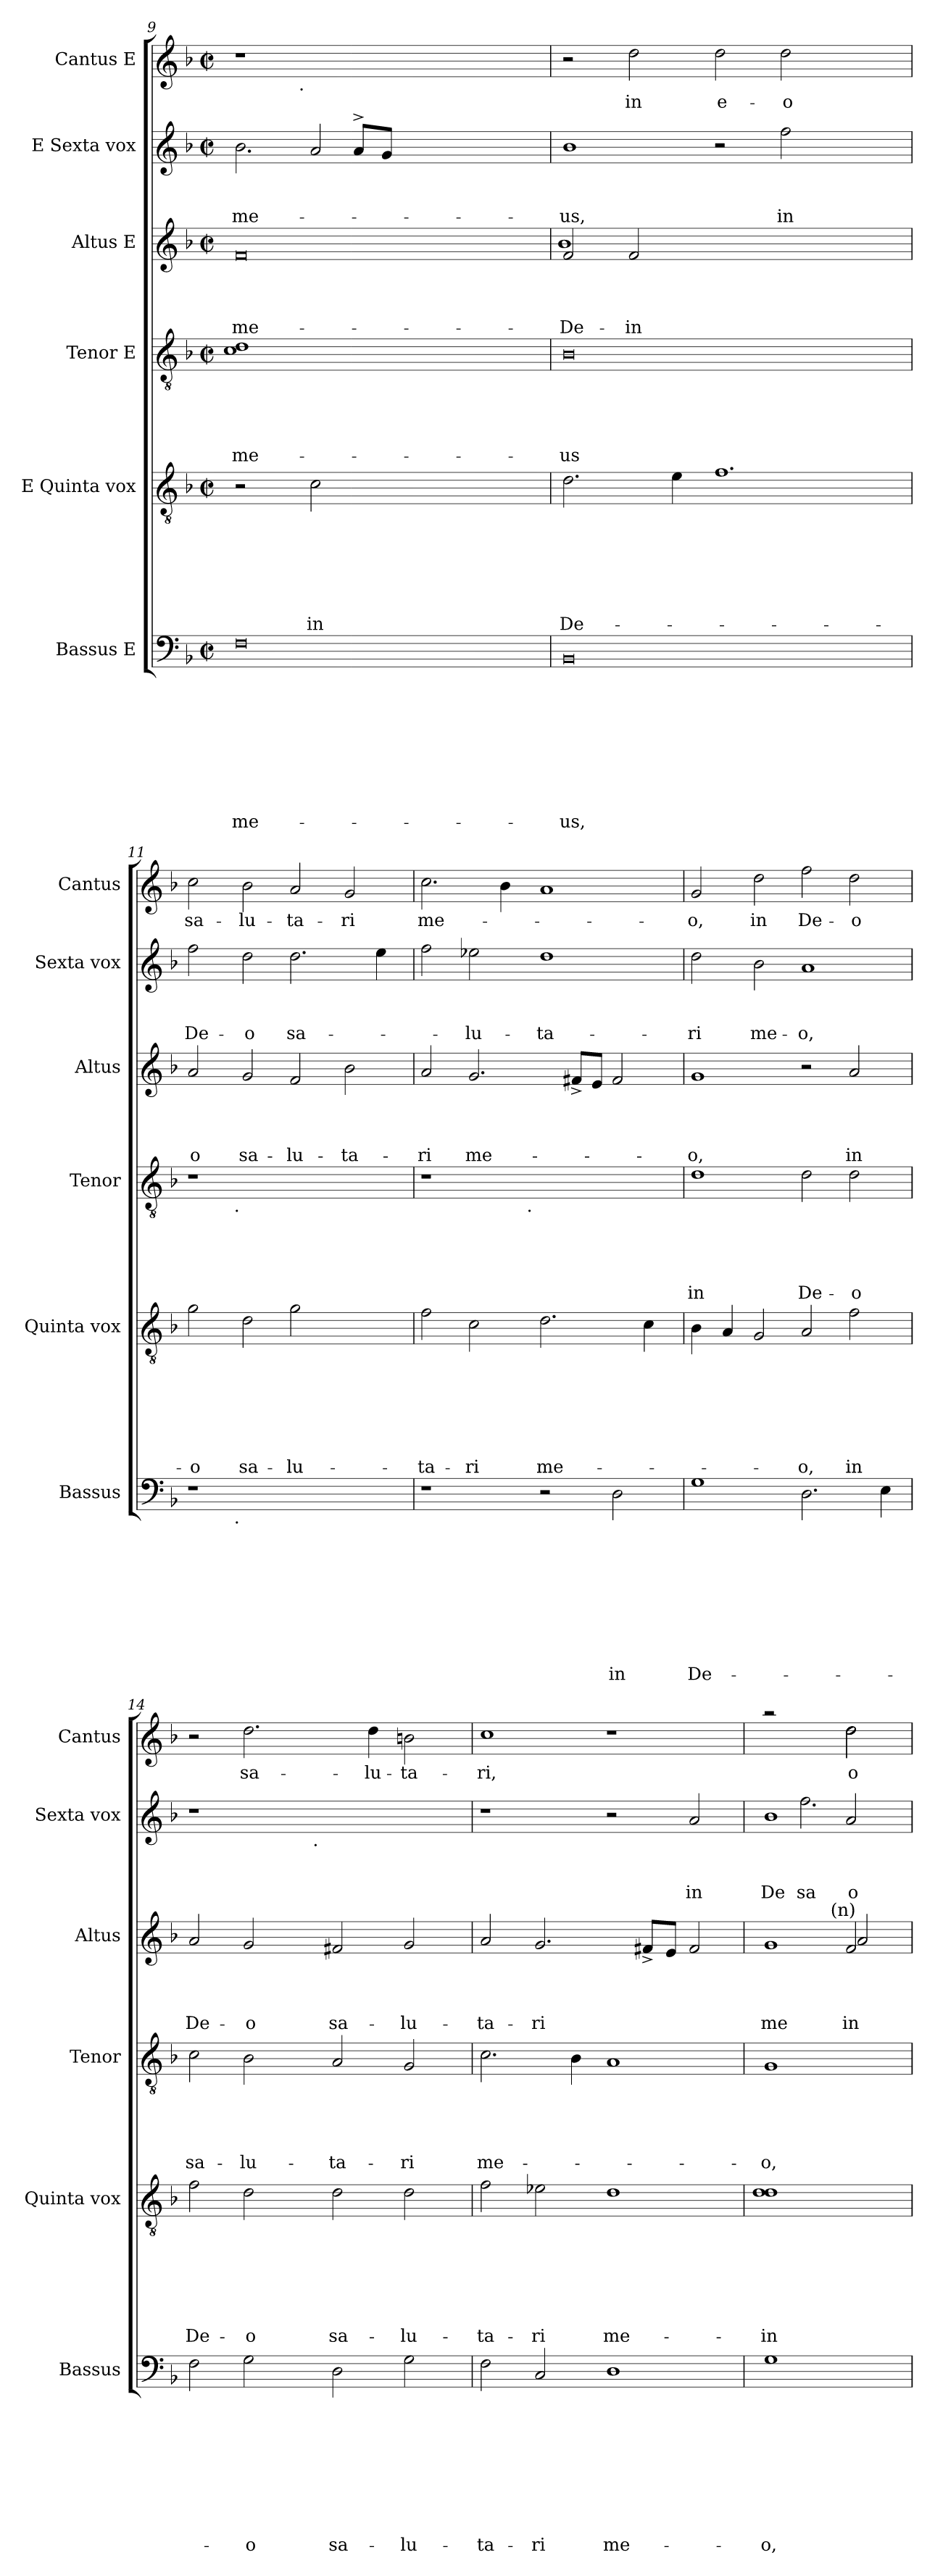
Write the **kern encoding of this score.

**kern	**text	**text	**text	**text	**text	**text	**text	**text	**text	**kern	**text	**text	**text	**text	**text	**text	**text	**kern	**text	**text	**text	**text	**text	**kern	**text	**text	**text	**text	**kern	**text	**text	**text	**kern	**text
*part6	*part6	*part6	*part6	*part6	*part6	*part6	*part6	*part6	*part6	*part5	*part5	*part5	*part5	*part5	*part5	*part5	*part5	*part4	*part4	*part4	*part4	*part4	*part4	*part3	*part3	*part3	*part3	*part3	*part2	*part2	*part2	*part2	*part1	*part1
*staff6	*staff6	*staff6	*staff6	*staff6	*staff6	*staff6	*staff6	*staff6	*staff6	*staff5	*staff5	*staff5	*staff5	*staff5	*staff5	*staff5	*staff5	*staff4	*staff4	*staff4	*staff4	*staff4	*staff4	*staff3	*staff3	*staff3	*staff3	*staff3	*staff2	*staff2	*staff2	*staff2	*staff1	*staff1
*I"Bassus E	*	*	*	*	*	*	*	*	*	*I"E Quinta vox	*	*	*	*	*	*	*	*I"Tenor E	*	*	*	*	*	*I"Altus E	*	*	*	*	*I"E Sexta vox	*	*	*	*I"Cantus E	*
*I'Bassus	*	*	*	*	*	*	*	*	*	*I'Quinta vox	*	*	*	*	*	*	*	*I'Tenor	*	*	*	*	*	*I'Altus	*	*	*	*	*I'Sexta vox	*	*	*	*I'Cantus	*
*clefF4	*	*	*	*	*	*	*	*	*	*clefGv2	*	*	*	*	*	*	*	*clefGv2	*	*	*	*	*	*clefG2	*	*	*	*	*clefG2	*	*	*	*clefG2	*
*k[b-]	*	*	*	*	*	*	*	*	*	*k[b-]	*	*	*	*	*	*	*	*k[b-]	*	*	*	*	*	*k[b-]	*	*	*	*	*k[b-]	*	*	*	*k[b-]	*
*F:	*	*	*	*	*	*	*	*	*	*F:	*	*	*	*	*	*	*	*F:	*	*	*	*	*	*F:	*	*	*	*	*F:	*	*	*	*F:	*
*M2/2	*	*	*	*	*	*	*	*	*	*M2/2	*	*	*	*	*	*	*	*M2/2	*	*	*	*	*	*M2/2	*	*	*	*	*M2/2	*	*	*	*M2/2	*
*met(c|)	*	*	*	*	*	*	*	*	*	*met(c|)	*	*	*	*	*	*	*	*met(c|)	*	*	*	*	*	*met(c|)	*	*	*	*	*met(c|)	*	*	*	*met(c|)	*
=9	=9	=9	=9	=9	=9	=9	=9	=9	=9	=9	=9	=9	=9	=9	=9	=9	=9	=9	=9	=9	=9	=9	=9	=9	=9	=9	=9	=9	=9	=9	=9	=9	=9	=9
!	!	!	!	!	!	!	!	!	!LO:LY:b	!	!	!	!	!	!	!	!	!	!	!	!	!	!LO:LY:b	!	!	!	!	!LO:LY:b	!	!	!	!LO:LY:b	!	!
*	*	*	*	*	*	*	*	*	*	*	*	*	*	*	*	*	*	*	*	*	*	*	*	*	*	*	*	*	*^	*	*	*	*^	*
0F	.	.	.	.	.	.	.	.	me-	2r	.	.	.	.	.	.	.	1c 1d	.	.	.	.	me-	0f	.	.	.	me-	2.b-\	2ryy	.	.	me-	1r	4...ryy	.
!	!	!	!	!	!	!	!	!	!	!	!	!	!	!	!	!	!	!	!	!	!	!	!	!	!	!	!	!	!	!	!	!	!	!	!LO:TX:b:t=.	!
.	.	.	.	.	.	.	.	.	.	.	.	.	.	.	.	.	.	.	.	.	.	.	.	.	.	.	.	.	.	.	.	.	.	.	1ryy	.
!	!	!	!	!	!	!	!	!	!	!	!	!	!	!	!	!	!LO:LY:b	!	!	!	!	!	!	!	!	!	!	!	!	!	!	!	!	!	!	!
.	.	.	.	.	.	.	.	.	.	2c\	.	.	.	.	.	.	in	.	.	.	.	.	.	.	.	.	.	.	.	2a/	.	.	.	.	.	.
.	.	.	.	.	.	.	.	.	.	.	.	.	.	.	.	.	.	.	.	.	.	.	.	.	.	.	.	.	8a^>/L	.	.	.	.	.	.	.
.	.	.	.	.	.	.	.	.	.	.	.	.	.	.	.	.	.	.	.	.	.	.	.	.	.	.	.	.	8g/J	.	.	.	.	.	.	.
.	.	.	.	.	.	.	.	.	.	1ryy	.	.	.	.	.	.	.	1ryy	.	.	.	.	.	.	.	.	.	.	1ryy	1ryy	.	.	.	1ryy	.	.
.	.	.	.	.	.	.	.	.	.	.	.	.	.	.	.	.	.	.	.	.	.	.	.	.	.	.	.	.	.	.	.	.	.	.	2ryy	.
.	.	.	.	.	.	.	.	.	.	.	.	.	.	.	.	.	.	.	.	.	.	.	.	.	.	.	.	.	.	.	.	.	.	.	32ryy	.
=10	=10	=10	=10	=10	=10	=10	=10	=10	=10	=10	=10	=10	=10	=10	=10	=10	=10	=10	=10	=10	=10	=10	=10	=10	=10	=10	=10	=10	=10	=10	=10	=10	=10	=10	=10	=10
!	!	!	!	!	!	!	!	!	!LO:LY:b	!	!	!	!	!	!	!	!LO:LY:b	!	!	!	!	!	!LO:LY:b	!	!	!	!	!LO:LY:b	!	!	!	!	!	!	!	!
*	*	*	*	*	*	*	*	*	*	*	*	*	*	*	*	*	*	*	*	*	*	*	*	*^	*	*	*	*	*	*	*	*	*	*	*	*
!	!	!	!	!	!	!	!	!	!	!	!	!	!	!	!	!	!	!	!	!	!	!	!	!	!	!	!	!	!LO:LY:b	!	!	!	!	!LO:LY:b	!	!	!
*	*	*	*	*	*	*	*	*	*	*	*	*	*	*	*	*	*	*	*	*	*	*	*	*	*	*	*	*	*	*v	*v	*	*	*	*	*	*
*	*	*	*	*	*	*	*	*	*	*	*	*	*	*	*	*	*	*	*	*	*	*	*	*	*	*	*	*	*	*	*	*	*	*v	*v	*
0BB-	.	.	.	.	.	.	.	.	-us,	2.d\	.	.	.	.	.	.	De-	0B-	.	.	.	.	-us	2f/	1b-	.	.	.	De-	1b-	.	.	-us,	2r	.
!	!	!	!	!	!	!	!	!	!	!	!	!	!	!	!	!	!	!	!	!	!	!	!	!	!	!	!	!	!LO:LY:b	!	!	!	!	!	!LO:LY:b
.	.	.	.	.	.	.	.	.	.	.	.	.	.	.	.	.	.	.	.	.	.	.	.	2f/	.	.	.	.	in	.	.	.	.	2dd\	in
.	.	.	.	.	.	.	.	.	.	4e\	.	.	.	.	.	.	.	.	.	.	.	.	.	.	.	.	.	.	.	.	.	.	.	.	.
!	!	!	!	!	!	!	!	!	!	!	!	!	!	!	!	!	!	!	!	!	!	!	!	!	!	!	!	!	!	!	!	!	!	!	!LO:LY:b
.	.	.	.	.	.	.	.	.	.	1.f	.	.	.	.	.	.	.	.	.	.	.	.	.	1.ryy	1.ryy	.	.	.	.	2r	.	.	.	2dd\	e-
!	!	!	!	!	!	!	!	!	!	!	!	!	!	!	!	!	!	!	!	!	!	!	!	!	!	!	!	!	!	!	!	!	!LO:LY:b	!	!LO:LY:b:rj
.	.	.	.	.	.	.	.	.	.	.	.	.	.	.	.	.	.	.	.	.	.	.	.	.	.	.	.	.	.	2ff\	.	.	in	2dd\	-o
2ryy	.	.	.	.	.	.	.	.	.	.	.	.	.	.	.	.	.	2ryy	.	.	.	.	.	.	.	.	.	.	.	2ryy	.	.	.	2ryy	.
*	*	*	*	*	*	*	*	*	*	*	*	*	*	*	*	*	*	*	*	*	*	*	*	*v	*v	*	*	*	*	*	*	*	*	*	*
!!LO:PB:g=z
=11	=11	=11	=11	=11	=11	=11	=11	=11	=11	=11	=11	=11	=11	=11	=11	=11	=11	=11	=11	=11	=11	=11	=11	=11	=11	=11	=11	=11	=11	=11	=11	=11	=11	=11
!	!	!	!	!	!	!	!	!	!	!	!	!	!	!	!	!	!LO:LY:b	!	!	!	!	!	!	!	!	!	!	!LO:LY:b	!	!	!	!LO:LY:b	!	!LO:LY:b
*^	*	*	*	*	*	*	*	*	*	*	*	*	*	*	*	*	*	*^	*	*	*	*	*	*	*	*	*	*	*	*	*	*	*	*
1r	4...ryy	.	.	.	.	.	.	.	.	.	2g\	.	.	.	.	.	.	-o	1r	4...ryy	.	.	.	.	.	2a/	.	.	.	-o	2ff\	.	.	De-	2cc\	sa-
!	!	!	!	!	!	!	!	!	!	!	!	!	!	!	!	!	!	!	!	!LO:TX:b:t=.	!	!	!	!	!	!	!	!	!	!	!	!	!	!	!	!
!	!LO:TX:b:t=.	!	!	!	!	!	!	!	!	!	!	!	!	!	!	!	!	!	!	!	!	!	!	!	!	!	!	!	!	!	!	!	!	!	!	!
.	1ryy	.	.	.	.	.	.	.	.	.	.	.	.	.	.	.	.	.	.	1ryy	.	.	.	.	.	.	.	.	.	.	.	.	.	.	.	.
!	!	!	!	!	!	!	!	!	!	!	!	!	!	!	!	!	!	!LO:LY:b	!	!	!	!	!	!	!	!	!	!	!	!LO:LY:b	!	!	!	!LO:LY:b:rj	!	!LO:LY:b
.	.	.	.	.	.	.	.	.	.	.	2d\	.	.	.	.	.	.	sa-	.	.	.	.	.	.	.	2g/	.	.	.	sa-	2dd\	.	.	-o	2b-\	-lu-
!	!	!	!	!	!	!	!	!	!	!	!	!	!	!	!	!	!	!LO:LY:b:rj	!	!	!	!	!	!	!	!	!	!	!	!LO:LY:b	!	!	!	!LO:LY:b	!	!LO:LY:b
1ryy	.	.	.	.	.	.	.	.	.	.	2g\	.	.	.	.	.	.	-lu-	1ryy	.	.	.	.	.	.	2f/	.	.	.	-lu-	2.dd\	.	.	sa-	2a/	-ta-
.	2ryy	.	.	.	.	.	.	.	.	.	.	.	.	.	.	.	.	.	.	2ryy	.	.	.	.	.	.	.	.	.	.	.	.	.	.	.	.
!	!	!	!	!	!	!	!	!	!	!	!	!	!	!	!	!	!	!	!	!	!	!	!	!	!	!	!	!	!	!LO:LY:b	!	!	!	!	!	!LO:LY:b
.	.	.	.	.	.	.	.	.	.	.	2ryy	.	.	.	.	.	.	.	.	.	.	.	.	.	.	2b-\	.	.	.	-ta-	.	.	.	.	2g/	-ri
.	.	.	.	.	.	.	.	.	.	.	.	.	.	.	.	.	.	.	.	.	.	.	.	.	.	.	.	.	.	.	4ee\	.	.	.	.	.
.	32ryy	.	.	.	.	.	.	.	.	.	.	.	.	.	.	.	.	.	.	32ryy	.	.	.	.	.	.	.	.	.	.	.	.	.	.	.	.
=12	=12	=12	=12	=12	=12	=12	=12	=12	=12	=12	=12	=12	=12	=12	=12	=12	=12	=12	=12	=12	=12	=12	=12	=12	=12	=12	=12	=12	=12	=12	=12	=12	=12	=12	=12	=12
!	!	!	!	!	!	!	!	!	!	!	!	!	!	!	!	!	!	!LO:LY:b	!	!	!	!	!	!	!	!	!	!	!	!LO:LY:b	!	!	!	!	!	!LO:LY:b
*v	*v	*	*	*	*	*	*	*	*	*	*	*	*	*	*	*	*	*	*	*	*	*	*	*	*	*	*	*	*	*	*	*	*	*	*	*
1r	.	.	.	.	.	.	.	.	.	2f\	.	.	.	.	.	.	-ta-	1r	2...ryy	.	.	.	.	.	2a/	.	.	.	-ri	2ff\	.	.	.	2.cc\	me-
!	!	!	!	!	!	!	!	!	!	!	!	!	!	!	!	!	!LO:LY:b	!	!	!	!	!	!	!	!	!	!	!	!LO:LY:b	!	!	!	!LO:LY:b	!	!
.	.	.	.	.	.	.	.	.	.	2c\	.	.	.	.	.	.	-ri	.	.	.	.	.	.	.	2.g/	.	.	.	me-	2ee-X\	.	.	-lu-	.	.
.	.	.	.	.	.	.	.	.	.	.	.	.	.	.	.	.	.	.	.	.	.	.	.	.	.	.	.	.	.	.	.	.	.	4b-\	.
!	!	!	!	!	!	!	!	!	!	!	!	!	!	!	!	!	!	!	!LO:TX:b:t=.	!	!	!	!	!	!	!	!	!	!	!	!	!	!	!	!
.	.	.	.	.	.	.	.	.	.	.	.	.	.	.	.	.	.	.	1ryy	.	.	.	.	.	.	.	.	.	.	.	.	.	.	.	.
!	!	!	!	!	!	!	!	!	!	!	!	!	!	!	!	!	!LO:LY:b	!	!	!	!	!	!	!	!	!	!	!	!	!	!	!	!LO:LY:b	!	!
2r	.	.	.	.	.	.	.	.	.	2.d\	.	.	.	.	.	.	me-	1ryy	.	.	.	.	.	.	.	.	.	.	.	1dd	.	.	-ta-	1a	.
.	.	.	.	.	.	.	.	.	.	.	.	.	.	.	.	.	.	.	.	.	.	.	.	.	8f#^</L	.	.	.	.	.	.	.	.	.	.
.	.	.	.	.	.	.	.	.	.	.	.	.	.	.	.	.	.	.	.	.	.	.	.	.	8e/J	.	.	.	.	.	.	.	.	.	.
!	!	!	!	!	!	!	!	!	!LO:LY:b	!	!	!	!	!	!	!	!	!	!	!	!	!	!	!	!	!	!	!	!	!	!	!	!	!	!
2D\	.	.	.	.	.	.	.	.	in	.	.	.	.	.	.	.	.	.	.	.	.	.	.	.	2f#/	.	.	.	.	.	.	.	.	.	.
.	.	.	.	.	.	.	.	.	.	4c\	.	.	.	.	.	.	.	.	.	.	.	.	.	.	.	.	.	.	.	.	.	.	.	.	.
.	.	.	.	.	.	.	.	.	.	.	.	.	.	.	.	.	.	.	16ryy	.	.	.	.	.	.	.	.	.	.	.	.	.	.	.	.
=13	=13	=13	=13	=13	=13	=13	=13	=13	=13	=13	=13	=13	=13	=13	=13	=13	=13	=13	=13	=13	=13	=13	=13	=13	=13	=13	=13	=13	=13	=13	=13	=13	=13	=13	=13
!	!	!	!	!	!	!	!	!	!LO:LY:b	!	!	!	!	!	!	!	!	!	!	!	!	!	!	!LO:LY:b	!	!	!	!	!LO:LY:b	!	!	!	!LO:LY:b	!	!LO:LY:b
*	*	*	*	*	*	*	*	*	*	*	*	*	*	*	*	*	*	*v	*v	*	*	*	*	*	*	*	*	*	*	*	*	*	*	*	*
1G	.	.	.	.	.	.	.	.	De-	4B-\	.	.	.	.	.	.	.	1d	.	.	.	.	in	1g	.	.	.	-o,	2dd\	.	.	-ri	2g/	-o,
.	.	.	.	.	.	.	.	.	.	4A/	.	.	.	.	.	.	.	.	.	.	.	.	.	.	.	.	.	.	.	.	.	.	.	.
!	!	!	!	!	!	!	!	!	!	!	!	!	!	!	!	!	!	!	!	!	!	!	!	!	!	!	!	!	!	!	!	!LO:LY:b	!	!LO:LY:b
.	.	.	.	.	.	.	.	.	.	2G/	.	.	.	.	.	.	.	.	.	.	.	.	.	.	.	.	.	.	2b-\	.	.	me-	2dd\	in
!	!	!	!	!	!	!	!	!	!	!	!	!	!	!	!	!	!LO:LY:b	!	!	!	!	!	!LO:LY:b	!	!	!	!	!	!	!	!	!LO:LY:b	!	!LO:LY:b
2.D\	.	.	.	.	.	.	.	.	.	2A/	.	.	.	.	.	.	-o,	2d\	.	.	.	.	De-	2r	.	.	.	.	1a	.	.	-o,	2ff\	De-
!	!	!	!	!	!	!	!	!	!	!	!	!	!	!	!	!	!LO:LY:b	!	!	!	!	!	!LO:LY:b:rj	!	!	!	!	!LO:LY:b	!	!	!	!	!	!LO:LY:b:rj
.	.	.	.	.	.	.	.	.	.	2f\	.	.	.	.	.	.	in	2d\	.	.	.	.	-o	2a/	.	.	.	in	.	.	.	.	2dd\	-o
4E\	.	.	.	.	.	.	.	.	.	.	.	.	.	.	.	.	.	.	.	.	.	.	.	.	.	.	.	.	.	.	.	.	.	.
=14	=14	=14	=14	=14	=14	=14	=14	=14	=14	=14	=14	=14	=14	=14	=14	=14	=14	=14	=14	=14	=14	=14	=14	=14	=14	=14	=14	=14	=14	=14	=14	=14	=14	=14
!	!	!	!	!	!	!	!	!	!	!	!	!	!	!	!	!	!LO:LY:b	!	!	!	!	!	!LO:LY:b	!	!	!	!	!LO:LY:b	!	!	!	!	!	!
*	*	*	*	*	*	*	*	*	*	*	*	*	*	*	*	*	*	*	*	*	*	*	*	*	*	*	*	*	*^	*	*	*	*	*
2F\	.	.	.	.	.	.	.	.	.	2f\	.	.	.	.	.	.	De-	2c\	.	.	.	.	sa-	2a/	.	.	.	De-	1r	2ryy	.	.	.	2r	.
!	!	!	!	!	!	!	!	!	!LO:LY:b	!	!	!	!	!	!	!	!LO:LY:b:rj	!	!	!	!	!	!LO:LY:b	!	!	!	!	!LO:LY:b:rj	!	!	!	!	!	!	!LO:LY:b
2G\	.	.	.	.	.	.	.	.	-o	2d\	.	.	.	.	.	.	-o	2B-\	.	.	.	.	-lu-	2g/	.	.	.	-o	.	4ryy	.	.	.	2.dd\	sa-
.	.	.	.	.	.	.	.	.	.	.	.	.	.	.	.	.	.	.	.	.	.	.	.	.	.	.	.	.	.	8ryy	.	.	.	.	.
.	.	.	.	.	.	.	.	.	.	.	.	.	.	.	.	.	.	.	.	.	.	.	.	.	.	.	.	.	.	32ryy	.	.	.	.	.
!	!	!	!	!	!	!	!	!	!	!	!	!	!	!	!	!	!	!	!	!	!	!	!	!	!	!	!	!	!	!LO:TX:b:t=.	!	!	!	!	!
.	.	.	.	.	.	.	.	.	.	.	.	.	.	.	.	.	.	.	.	.	.	.	.	.	.	.	.	.	.	1ryy	.	.	.	.	.
!	!	!	!	!	!	!	!	!	!LO:LY:b	!	!	!	!	!	!	!	!LO:LY:b	!	!	!	!	!	!LO:LY:b	!	!	!	!	!LO:LY:b	!	!	!	!	!	!	!
2D\	.	.	.	.	.	.	.	.	sa-	2d\	.	.	.	.	.	.	sa-	2A/	.	.	.	.	-ta-	2f#X/	.	.	.	sa-	1ryy	.	.	.	.	.	.
!	!	!	!	!	!	!	!	!	!	!	!	!	!	!	!	!	!	!	!	!	!	!	!	!	!	!	!	!	!	!	!	!	!	!	!LO:LY:b
.	.	.	.	.	.	.	.	.	.	.	.	.	.	.	.	.	.	.	.	.	.	.	.	.	.	.	.	.	.	.	.	.	.	4dd\	-lu-
!	!	!	!	!	!	!	!	!	!LO:LY:b	!	!	!	!	!	!	!	!LO:LY:b	!	!	!	!	!	!LO:LY:b	!	!	!	!	!LO:LY:b	!	!	!	!	!	!	!LO:LY:b
2G\	.	.	.	.	.	.	.	.	-lu-	2d\	.	.	.	.	.	.	-lu-	2G/	.	.	.	.	-ri	2g/	.	.	.	-lu-	.	.	.	.	.	2bn\	-ta-
.	.	.	.	.	.	.	.	.	.	.	.	.	.	.	.	.	.	.	.	.	.	.	.	.	.	.	.	.	.	16.ryy	.	.	.	.	.
=15	=15	=15	=15	=15	=15	=15	=15	=15	=15	=15	=15	=15	=15	=15	=15	=15	=15	=15	=15	=15	=15	=15	=15	=15	=15	=15	=15	=15	=15	=15	=15	=15	=15	=15	=15
!	!	!	!	!	!	!	!	!	!LO:LY:b	!	!	!	!	!	!	!	!LO:LY:b	!	!	!	!	!	!LO:LY:b	!	!	!	!	!LO:LY:b	!	!	!	!	!	!	!LO:LY:b
*	*	*	*	*	*	*	*	*	*	*	*	*	*	*	*	*	*	*	*	*	*	*	*	*	*	*	*	*	*v	*v	*	*	*	*	*
2F\	.	.	.	.	.	.	.	.	-ta-	2f\	.	.	.	.	.	.	-ta-	2.c\	.	.	.	.	me-	2a/	.	.	.	-ta-	1r	.	.	.	1cc	-ri,
!	!	!	!	!	!	!	!	!	!LO:LY:b	!	!	!	!	!	!	!	!LO:LY:b	!	!	!	!	!	!	!	!	!	!	!LO:LY:b	!	!	!	!	!	!
2C/	.	.	.	.	.	.	.	.	-ri	2e-X\	.	.	.	.	.	.	-ri	.	.	.	.	.	.	2.g/	.	.	.	-ri	.	.	.	.	.	.
.	.	.	.	.	.	.	.	.	.	.	.	.	.	.	.	.	.	4B-\	.	.	.	.	.	.	.	.	.	.	.	.	.	.	.	.
!	!	!	!	!	!	!	!	!	!LO:LY:b	!	!	!	!	!	!	!	!LO:LY:b	!	!	!	!	!	!	!	!	!	!	!	!	!	!	!	!	!
1D	.	.	.	.	.	.	.	.	me-	1d	.	.	.	.	.	.	me-	1A	.	.	.	.	.	.	.	.	.	.	2r	.	.	.	1r	.
.	.	.	.	.	.	.	.	.	.	.	.	.	.	.	.	.	.	.	.	.	.	.	.	8f#^</L	.	.	.	.	.	.	.	.	.	.
.	.	.	.	.	.	.	.	.	.	.	.	.	.	.	.	.	.	.	.	.	.	.	.	8e/J	.	.	.	.	.	.	.	.	.	.
!	!	!	!	!	!	!	!	!	!	!	!	!	!	!	!	!	!	!	!	!	!	!	!	!	!	!	!	!	!	!	!	!LO:LY:b	!	!
.	.	.	.	.	.	.	.	.	.	.	.	.	.	.	.	.	.	.	.	.	.	.	.	2f#/	.	.	.	.	2a/	.	.	in	.	.
=16	=16	=16	=16	=16	=16	=16	=16	=16	=16	=16	=16	=16	=16	=16	=16	=16	=16	=16	=16	=16	=16	=16	=16	=16	=16	=16	=16	=16	=16	=16	=16	=16	=16	=16
!	!	!	!	!	!	!	!	!	!LO:LY:b	!	!	!	!	!	!	!	!LO:LY:b	!	!	!	!	!	!LO:LY:b	!	!	!	!	!LO:LY:b	!	!	!	!LO:LY:b	!	!
*	*	*	*	*	*	*	*	*	*	*	*	*	*	*	*	*	*	*	*	*	*	*	*	*^	*	*	*	*	*^	*	*	*	*^	*
*	*	*	*	*	*	*	*	*	*	*	*	*	*	*	*	*	*	*	*	*	*	*	*	*	*^	*	*	*	*	*	*^	*	*	*	*	*^	*
*	*	*	*	*	*	*	*	*	*	*	*	*	*	*	*	*	*	*	*	*	*	*	*	*	*	*^	*	*	*	*	*	*	*	*	*	*	*	*	*	*
1G	.	.	.	.	.	.	.	.	-o,	1d 1d	.	.	.	.	.	.	in	1G	.	.	.	.	-o,	4..ryy	1g	2ryy	2ryy	.	.	.	me-	1b-	2ryy	4ryy	.	.	De-	2raa	2ryy	2ryy	.
!	!	!	!	!	!	!	!	!	!	!	!	!	!	!	!	!	!	!	!	!	!	!	!	!	!	!	!	!	!	!	!	!	!	!	!	!	!LO:LY:b	!	!	!	!
.	.	.	.	.	.	.	.	.	.	.	.	.	.	.	.	.	.	.	.	.	.	.	.	.	.	.	.	.	.	.	.	.	.	2.ff\	.	.	sa-	.	.	.	.
!	!	!	!	!	!	!	!	!	!	!	!	!	!	!	!	!	!	!	!	!	!	!	!	!LO:TX:a:t=(n)	!	!	!	!	!	!	!	!	!	!	!	!	!	!	!	!	!
.	.	.	.	.	.	.	.	.	.	.	.	.	.	.	.	.	.	.	.	.	.	.	.	2ryy	.	.	.	.	.	.	.	.	.	.	.	.	.	.	.	.	.
!	!	!	!	!	!	!	!	!	!	!	!	!	!	!	!	!	!	!	!	!	!	!	!	!	!	!	!	!	!	!	!LO:LY:b	!	!	!	!	!	!	!	!	!	!
!	!	!	!	!	!	!	!	!	!	!	!	!	!	!	!	!	!	!	!	!	!	!	!	!	!	!	!	!	!	!	!LO:LY:b	!	!	!	!	!	!LO:LY:b	!	!	!	!LO:LY:b
!	!	!	!	!	!	!	!	!	!	!	!	!	!	!	!	!	!	!	!	!	!	!	!	!	!	!	!	!	!	!	!	!	!	!	!	!	!	!	!	!	!LO:LY:b
!	!	!	!	!	!	!	!	!	!	!	!	!	!	!	!	!	!	!	!	!	!	!	!	!	!	!	!	!	!	!	!	!	!	!	!	!	!	!	!	!	!LO:LY:b
.	.	.	.	.	.	.	.	.	.	.	.	.	.	.	.	.	.	.	.	.	.	.	.	.	.	2f/	2a/	.	.	.	in	.	2a/	.	.	.	-o	2dd\	2dd\	2dd\	-o
.	.	.	.	.	.	.	.	.	.	.	.	.	.	.	.	.	.	.	.	.	.	.	.	16ryy	.	.	.	.	.	.	.	.	.	.	.	.	.	.	.	.	.
*	*	*	*	*	*	*	*	*	*	*	*	*	*	*	*	*	*	*	*	*	*	*	*	*v	*v	*v	*v	*	*	*	*	*	*	*	*	*	*	*v	*v	*v	*
*	*	*	*	*	*	*	*	*	*	*	*	*	*	*	*	*	*	*	*	*	*	*	*	*	*	*	*	*	*v	*v	*v	*	*	*	*	*
=	=	=	=	=	=	=	=	=	=	=	=	=	=	=	=	=	=	=	=	=	=	=	=	=	=	=	=	=	=	=	=	=	=	=
*-	*-	*-	*-	*-	*-	*-	*-	*-	*-	*-	*-	*-	*-	*-	*-	*-	*-	*-	*-	*-	*-	*-	*-	*-	*-	*-	*-	*-	*-	*-	*-	*-	*-	*-
